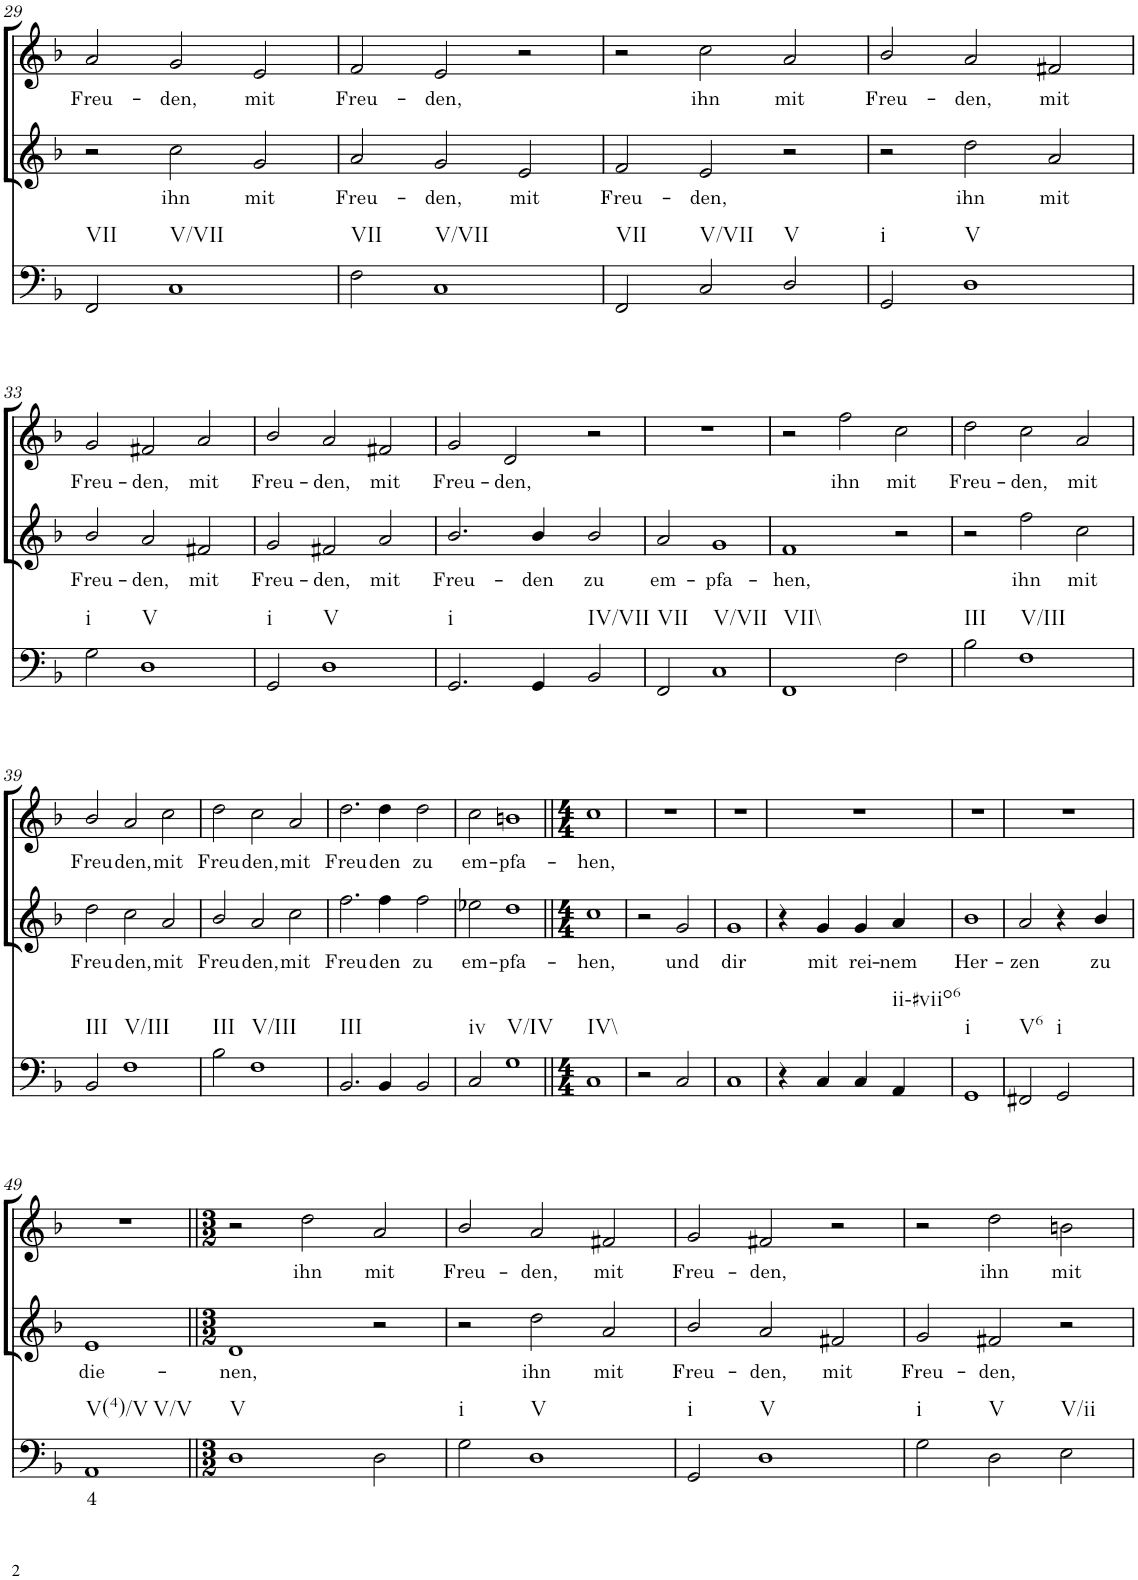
**kern	**text	**kern	**text	**kern	**text
*part3	*part3	*part2	*part2	*part1	*part1
*staff3	*staff3	*staff2	*staff2	*staff1	*staff1
*I"Continuo	*	*I"Soprano II	*	*I"Soprano I	*
!!LO:PB:g=z
*clefF4	*	*clefG2	*	*clefG2	*
*k[b-]	*	*k[b-]	*	*k[b-]	*
*M3/2	*	*M3/2	*	*M3/2	*
=29	=29	=29	=29	=29	=29
!LO:TX:b:t=VII	!	!	!	!	!
!	!	!	!	!	!LO:LY:b
2FF/	.	2r	.	2a/	Freu-
!LO:TX:b:t=V/VII	!	!	!	!	!
!	!	!	!LO:LY:b	!	!LO:LY:b
1C	.	2cc\	ihn	2g/	den,
!	!	!	!LO:LY:b	!	!LO:LY:b
.	.	2g/	mit	2e/	mit
=30	=30	=30	=30	=30	=30
!LO:TX:b:t=VII	!	!	!	!	!
!	!	!	!LO:LY:b	!	!LO:LY:b
2F\	.	2a/	Freu-	2f/	Freu-
!LO:TX:b:t=V/VII	!	!	!	!	!
!	!	!	!LO:LY:b	!	!LO:LY:b
1C	.	2g/	den,	2e/	den,
!	!	!	!LO:LY:b	!	!
.	.	2e/	mit	2r	.
=31	=31	=31	=31	=31	=31
!LO:TX:b:t=VII	!	!	!	!	!
!	!	!	!LO:LY:b	!	!
2FF/	.	2f/	Freu-	2r	.
!LO:TX:b:t=V/VII	!	!	!	!	!
!	!	!	!LO:LY:b	!	!LO:LY:b
2C/	.	2e/	den,	2cc\	ihn
!LO:TX:b:t=V	!	!	!	!	!
!	!	!	!	!	!LO:LY:b
2D/	.	2r	.	2a/	mit
=32	=32	=32	=32	=32	=32
!LO:TX:b:t=i	!	!	!	!	!
!	!	!	!	!	!LO:LY:b
2GG/	.	2r	.	2b-/	Freu-
!LO:TX:b:t=V	!	!	!	!	!
!	!	!	!LO:LY:b	!	!LO:LY:b
1D	.	2dd\	ihn	2a/	den,
!	!	!	!LO:LY:b	!	!LO:LY:b
.	.	2a/	mit	2f#X/	mit
!!LO:LB:g=z
=33	=33	=33	=33	=33	=33
!LO:TX:b:t=i	!	!	!	!	!
!	!	!	!LO:LY:b	!	!LO:LY:b
2G\	.	2b-/	Freu-	2g/	Freu-
!LO:TX:b:t=V	!	!	!	!	!
!	!	!	!LO:LY:b	!	!LO:LY:b
1D	.	2a/	den,	2f#X/	den,
!	!	!	!LO:LY:b	!	!LO:LY:b
.	.	2f#X/	mit	2a/	mit
=34	=34	=34	=34	=34	=34
!LO:TX:b:t=i	!	!	!	!	!
!	!	!	!LO:LY:b	!	!LO:LY:b
2GG/	.	2g/	Freu-	2b-/	Freu-
!LO:TX:b:t=V	!	!	!	!	!
!	!	!	!LO:LY:b	!	!LO:LY:b
1D	.	2f#X/	den,	2a/	den,
!	!	!	!LO:LY:b	!	!LO:LY:b
.	.	2a/	mit	2f#X/	mit
=35	=35	=35	=35	=35	=35
!LO:TX:b:t=i	!	!	!	!	!
!	!	!	!LO:LY:b	!	!LO:LY:b
2.GG/	.	2.b-/	Freu-	2g/	Freu-
!	!	!	!	!	!LO:LY:b
.	.	.	.	2d/	den,
!	!	!	!LO:LY:b	!	!
4GG/	.	4b-/	den	.	.
!LO:TX:b:t=IV/VII	!	!	!	!	!
!	!	!	!LO:LY:b	!	!
2BB-/	.	2b-/	zu	2r	.
=36	=36	=36	=36	=36	=36
!LO:TX:b:t=VII	!	!	!	!	!
!	!	!	!LO:LY:b	!	!
2FF/	.	2a/	em-	1.r	.
!LO:TX:b:t=V/VII	!	!	!	!	!
!	!	!	!LO:LY:b	!	!
1C	.	1g	pfa-	.	.
=37	=37	=37	=37	=37	=37
!LO:TX:b:t=VII\\	!	!	!	!	!
!	!	!	!LO:LY:b	!	!
1FF	.	1f	hen,	2r	.
!	!	!	!	!	!LO:LY:b
.	.	.	.	2ff\	ihn
!	!	!	!	!	!LO:LY:b
2F\	.	2r	.	2cc\	mit
=38	=38	=38	=38	=38	=38
!LO:TX:b:t=III	!	!	!	!	!
!	!	!	!	!	!LO:LY:b
2B-\	.	2r	.	2dd\	Freu-
!LO:TX:b:t=V/III	!	!	!	!	!
!	!	!	!LO:LY:b	!	!LO:LY:b
1F	.	2ff\	ihn	2cc\	den,
!	!	!	!LO:LY:b	!	!LO:LY:b
.	.	2cc\	mit	2a/	mit
!!LO:LB:g=z
=39	=39	=39	=39	=39	=39
!LO:TX:b:t=III	!	!	!	!	!
!	!	!	!LO:LY:b	!	!LO:LY:b
2BB-/	.	2dd\	Freu-	2b-/	Freu-
!LO:TX:b:t=V/III	!	!	!	!	!
!	!	!	!LO:LY:b	!	!LO:LY:b
1F	.	2cc\	den,	2a/	den,
!	!	!	!LO:LY:b	!	!LO:LY:b
.	.	2a/	mit	2cc\	mit
=40	=40	=40	=40	=40	=40
!LO:TX:b:t=III	!	!	!	!	!
!	!	!	!LO:LY:b	!	!LO:LY:b
2B-\	.	2b-/	Freu-	2dd\	Freu-
!LO:TX:b:t=V/III	!	!	!	!	!
!	!	!	!LO:LY:b	!	!LO:LY:b
1F	.	2a/	den,	2cc\	den,
!	!	!	!LO:LY:b	!	!LO:LY:b
.	.	2cc\	mit	2a/	mit
=41	=41	=41	=41	=41	=41
!LO:TX:b:t=III	!	!	!	!	!
!	!	!	!LO:LY:b	!	!LO:LY:b
2.BB-/	.	2.ff\	Freu-	2.dd\	Freu-
!	!	!	!LO:LY:b	!	!LO:LY:b
4BB-/	.	4ff\	den	4dd\	den
!	!	!	!LO:LY:b	!	!LO:LY:b
2BB-/	.	2ff\	zu	2dd\	zu
=42	=42	=42	=42	=42	=42
!LO:TX:b:t=iv	!	!	!	!	!
!	!	!	!LO:LY:b	!	!LO:LY:b
2C/	.	2ee-X\	em-	2cc\	em-
!LO:TX:b:t=V/IV	!	!	!	!	!
!	!	!	!LO:LY:b	!	!LO:LY:b
1G	.	1dd	pfa-	1bn	pfa-
=43||	=43||	=43||	=43||	=43||	=43||
*M4/4	*	*M4/4	*	*M4/4	*
!LO:TX:b:t=IV\\	!	!	!	!	!
!	!	!	!LO:LY:b	!	!LO:LY:b
1C	.	1cc	hen,	1cc	hen,
=44	=44	=44	=44	=44	=44
2r	.	2r	.	1r	.
!	!	!	!LO:LY:b	!	!
2C/	.	2g/	und	.	.
=45	=45	=45	=45	=45	=45
!	!	!	!LO:LY:b	!	!
1C	.	1g	dir	1r	.
=46	=46	=46	=46	=46	=46
4r	.	4r	.	1r	.
!	!	!	!LO:LY:b	!	!
4C/	.	4g/	mit	.	.
!	!	!	!LO:LY:b	!	!
4C/	.	4g/	rei-	.	.
!LO:TX:b:t=ii-#viio6	!	!	!	!	!
!	!	!	!LO:LY:b	!	!
4AA/	.	4a/	nem	.	.
=47	=47	=47	=47	=47	=47
!LO:TX:b:t=i	!	!	!	!	!
!	!	!	!LO:LY:b	!	!
1GG	.	1b-	Her-	1r	.
=48	=48	=48	=48	=48	=48
!LO:TX:b:t=V6	!	!	!	!	!
!	!	!	!LO:LY:b	!	!
2FF#X/	.	2a/	zen	1r	.
!LO:TX:b:t=i	!	!	!	!	!
2GG/	.	4r	.	.	.
!	!	!	!LO:LY:b	!	!
.	.	4b-/	zu	.	.
!!LO:LB:g=z
=49	=49	=49	=49	=49	=49
!LO:TX:b:t=V(4)/V	!	!	!	!	!
!LO:TX:b:t=V/V	!	!	!	!	!
!	!LO:LY:b	!	!LO:LY:b	!	!
1AA	4	1e	die-	1r	.
=50||	=50||	=50||	=50||	=50||	=50||
*M3/2	*	*M3/2	*	*M3/2	*
!LO:TX:b:t=V	!	!	!	!	!
!	!	!	!LO:LY:b	!	!
1D	.	1d	nen,	2r	.
!	!	!	!	!	!LO:LY:b
.	.	.	.	2dd\	ihn
!	!	!	!	!	!LO:LY:b
2D\	.	2r	.	2a/	mit
=51	=51	=51	=51	=51	=51
!LO:TX:b:t=i	!	!	!	!	!
!	!	!	!	!	!LO:LY:b
2G\	.	2r	.	2b-/	Freu-
!LO:TX:b:t=V	!	!	!	!	!
!	!	!	!LO:LY:b	!	!LO:LY:b
1D	.	2dd\	ihn	2a/	den,
!	!	!	!LO:LY:b	!	!LO:LY:b
.	.	2a/	mit	2f#X/	mit
=52	=52	=52	=52	=52	=52
!LO:TX:b:t=i	!	!	!	!	!
!	!	!	!LO:LY:b	!	!LO:LY:b
2GG/	.	2b-/	Freu-	2g/	Freu-
!LO:TX:b:t=V	!	!	!	!	!
!	!	!	!LO:LY:b	!	!LO:LY:b
1D	.	2a/	den,	2f#X/	den,
!	!	!	!LO:LY:b	!	!
.	.	2f#X/	mit	2r	.
=53	=53	=53	=53	=53	=53
!LO:TX:b:t=i	!	!	!	!	!
!	!	!	!LO:LY:b	!	!
2G\	.	2g/	Freu-	2r	.
!LO:TX:b:t=V	!	!	!	!	!
!	!	!	!LO:LY:b	!	!LO:LY:b
2D\	.	2f#X/	den,	2dd\	ihn
!LO:TX:b:t=V/ii	!	!	!	!	!
!	!	!	!	!	!LO:LY:b
2E\	.	2r	.	2bn\	mit
=	=	=	=	=	=
*-	*-	*-	*-	*-	*-
